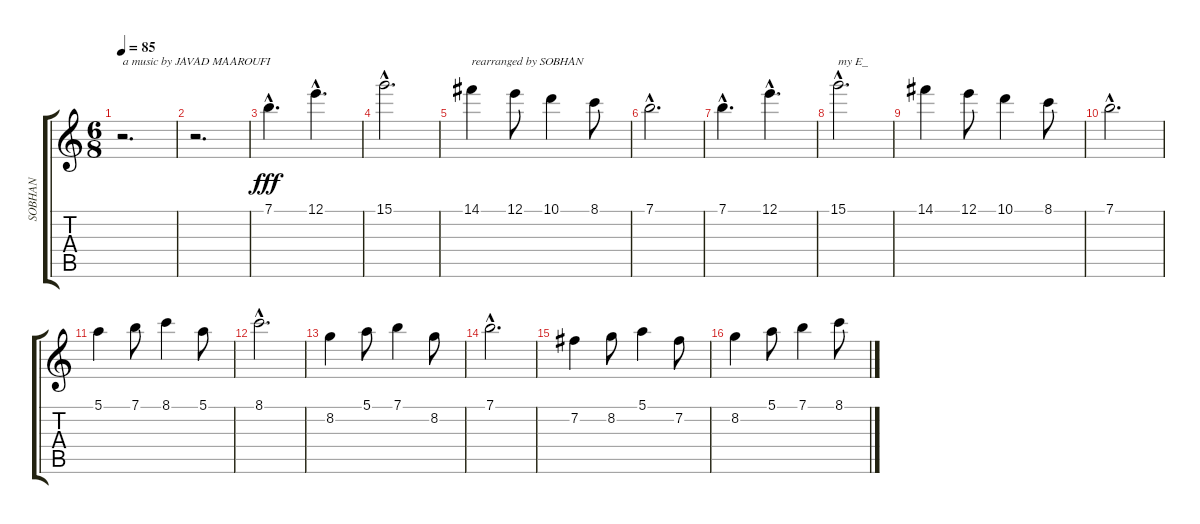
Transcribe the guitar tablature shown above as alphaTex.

\track ("SOBHAN" "SOBHAN") {instrument acousticguitarnylon}
\staff {score tabs}
\tuning (E4 B3 G3 D3 A2 E2) {hide}
\ts (6 8)
\tempo 85
\clef g2
\ks c
r.2{d txt "a music by JAVAD MAAROUFI" dy fff instrument acousticguitarnylon} |
r.2{d} |
7.1{hac}.4{d} 12.1{hac}.4{d} |
15.1{hac}.2{d} |
14.1.4{txt "rearranged by SOBHAN"} 12.1.8 10.1.4 8.1.8 |
7.1{hac}.2{d} |
7.1{hac}.4{d} 12.1{hac}.4{d} |
15.1{hac}.2{d txt "my E_"} |
14.1.4 12.1.8 10.1.4 8.1.8 |
7.1{hac}.2{d} |
5.1.4 7.1.8 8.1.4 5.1.8 |
8.1{hac}.2{d} |
8.2.4 5.1.8 7.1.4 8.2.8 |
7.1{hac}.2{d} |
7.2.4 8.2.8 5.1.4 7.2.8 |
8.2.4 5.1.8 7.1.4 8.1.8
